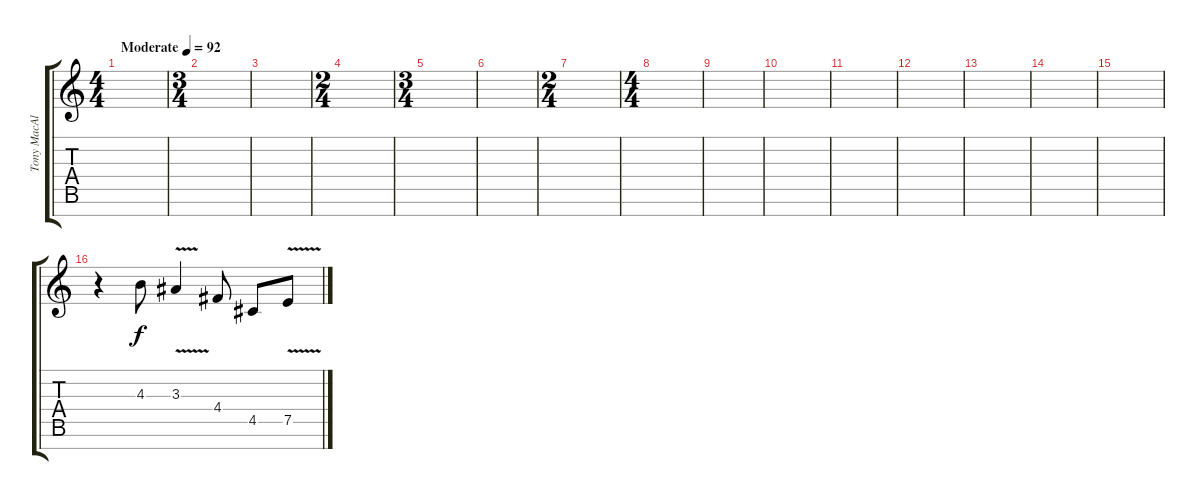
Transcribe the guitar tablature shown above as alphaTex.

\track ("Tony MacAlpine " "Tony MacAl") {instrument distortionguitar}
\staff {score tabs}
\tuning (E4 B3 G3 D3 A2 E2 B1) {hide}
\ts (4 4)
\tempo (92 "Moderate")
\clef g2
\ks c
|
\ts (3 4)
|
|
\ts (2 4)
|
\ts (3 4)
|
|
\ts (2 4)
|
\ts (4 4)
|
|
|
|
|
|
|
|
r.4 4.3.8 3.3{v}.4 4.4.8 4.5.8 7.5{v}.8
